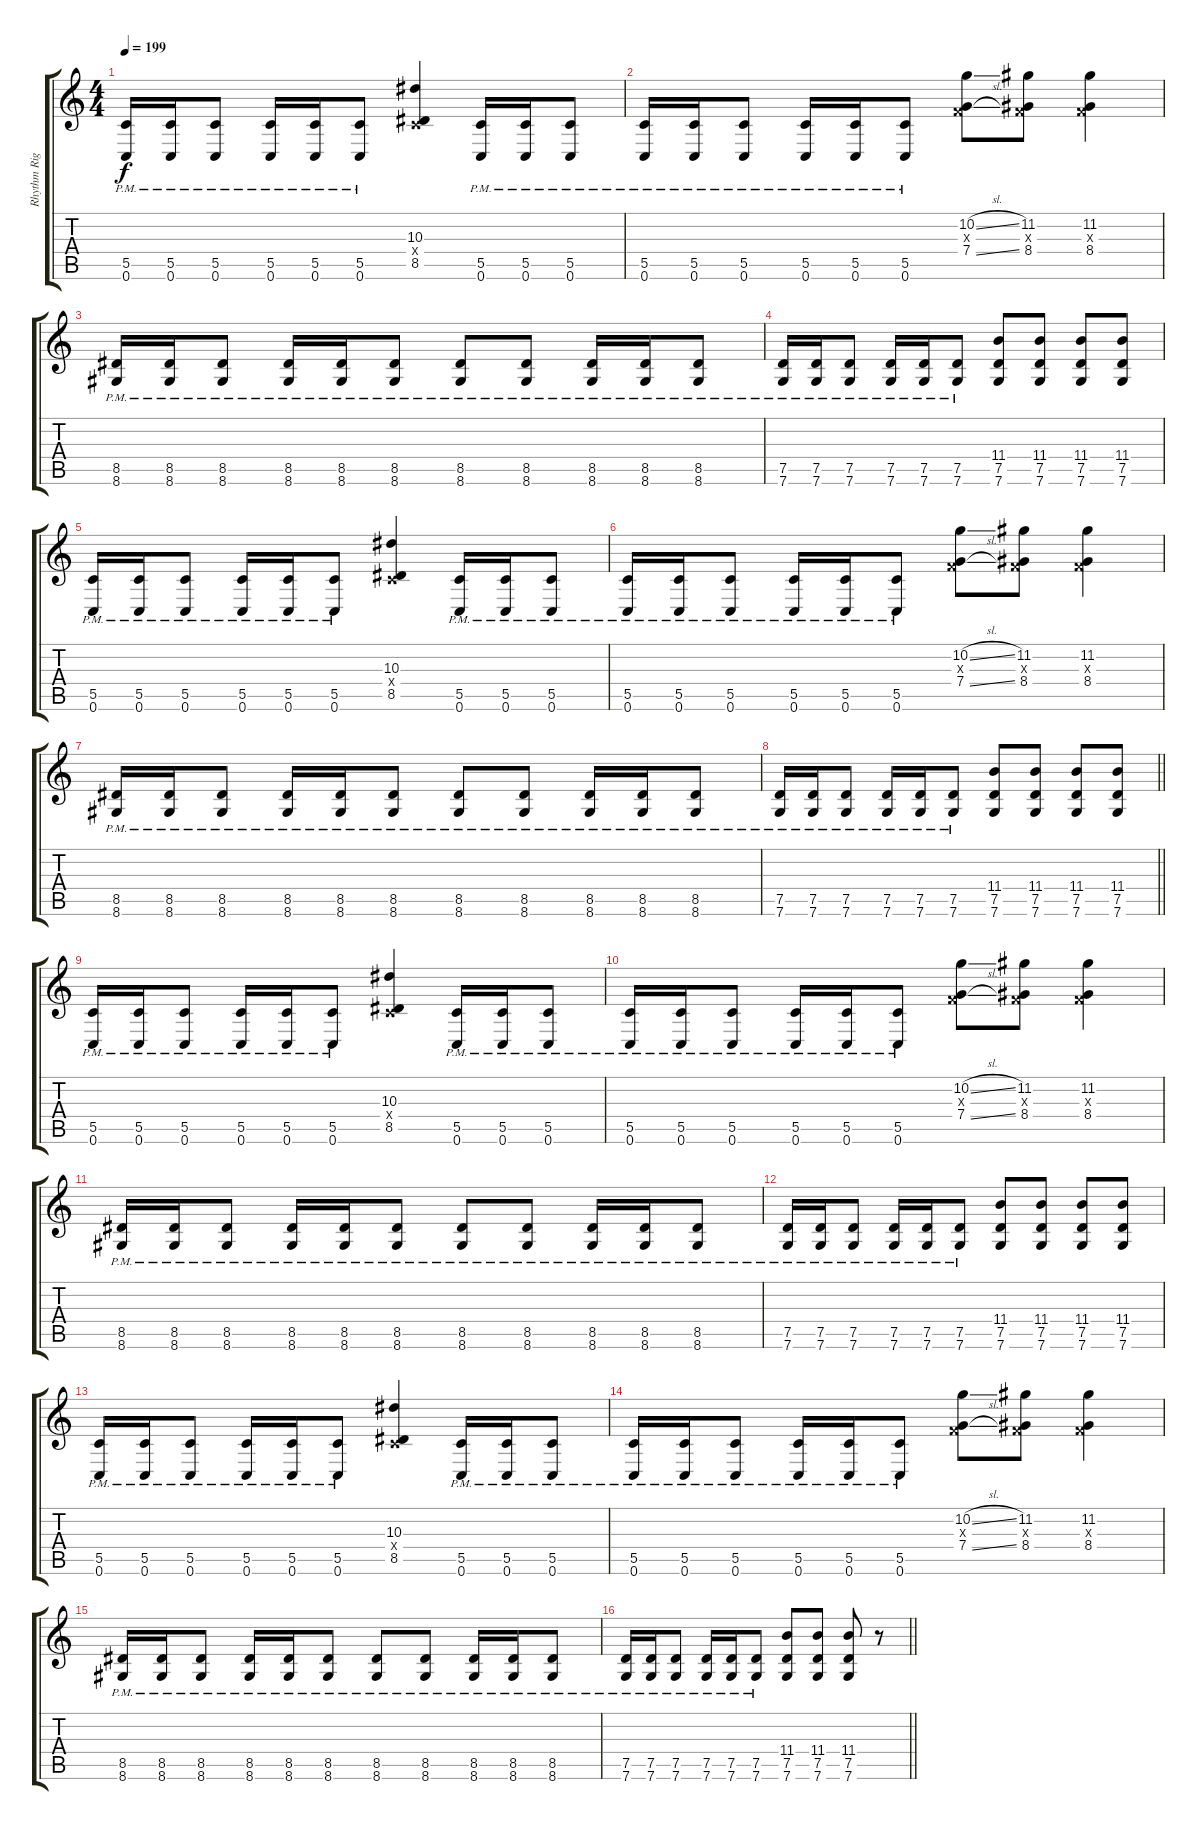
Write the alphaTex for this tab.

\track ("Rhythm Right" "Rhythm Rig") {instrument distortionguitar}
\staff {score tabs}
\tuning (D4 A3 F3 C3 G2 C2) {hide}
\ts (4 4)
\section ("" "")
\tempo 199
\clef g2
\ks c
(5.5{pm} 0.6{pm}).16{dy f} (5.5{pm} 0.6{pm}).16 (5.5{pm} 0.6{pm}).8 (5.5{pm} 0.6{pm}).16 (5.5{pm} 0.6{pm}).16 (5.5{pm} 0.6{pm}).8 (10.3 0.4{x} 8.5).4 (5.5{pm} 0.6{pm}).16 (5.5{pm} 0.6{pm}).16 (5.5{pm} 0.6{pm}).8 |
(5.5{pm} 0.6{pm}).16 (5.5{pm} 0.6{pm}).16 (5.5{pm} 0.6{pm}).8 (5.5{pm} 0.6{pm}).16 (5.5{pm} 0.6{pm}).16 (5.5{pm} 0.6{pm}).8 (10.2{sl} 0.3{x} 7.4{sl}).8 (11.2 0.3{x} 8.4).8 (11.2 0.3{x} 8.4).4 |
(8.5{pm} 8.6{pm}).16 (8.5{pm} 8.6{pm}).16 (8.5{pm} 8.6{pm}).8 (8.5{pm} 8.6{pm}).16 (8.5{pm} 8.6{pm}).16 (8.5{pm} 8.6{pm}).8 (8.5{pm} 8.6{pm}).8 (8.5{pm} 8.6{pm}).8 (8.5{pm} 8.6{pm}).16 (8.5{pm} 8.6{pm}).16 (8.5{pm} 8.6{pm}).8 |
(7.5{pm} 7.6{pm}).16 (7.5{pm} 7.6{pm}).16 (7.5{pm} 7.6{pm}).8 (7.5{pm} 7.6{pm}).16 (7.5{pm} 7.6{pm}).16 (7.5{pm} 7.6{pm}).8 (11.4 7.5 7.6).8 (11.4 7.5 7.6).8 (11.4 7.5 7.6).8 (11.4 7.5 7.6).8 |
(5.5{pm} 0.6{pm}).16 (5.5{pm} 0.6{pm}).16 (5.5{pm} 0.6{pm}).8 (5.5{pm} 0.6{pm}).16 (5.5{pm} 0.6{pm}).16 (5.5{pm} 0.6{pm}).8 (10.3 0.4{x} 8.5).4 (5.5{pm} 0.6{pm}).16 (5.5{pm} 0.6{pm}).16 (5.5{pm} 0.6{pm}).8 |
(5.5{pm} 0.6{pm}).16 (5.5{pm} 0.6{pm}).16 (5.5{pm} 0.6{pm}).8 (5.5{pm} 0.6{pm}).16 (5.5{pm} 0.6{pm}).16 (5.5{pm} 0.6{pm}).8 (10.2{sl} 0.3{x} 7.4{sl}).8 (11.2 0.3{x} 8.4).8 (11.2 0.3{x} 8.4).4 |
(8.5{pm} 8.6{pm}).16 (8.5{pm} 8.6{pm}).16 (8.5{pm} 8.6{pm}).8 (8.5{pm} 8.6{pm}).16 (8.5{pm} 8.6{pm}).16 (8.5{pm} 8.6{pm}).8 (8.5{pm} 8.6{pm}).8 (8.5{pm} 8.6{pm}).8 (8.5{pm} 8.6{pm}).16 (8.5{pm} 8.6{pm}).16 (8.5{pm} 8.6{pm}).8 |
\barLineRight lightlight
(7.5{pm} 7.6{pm}).16 (7.5{pm} 7.6{pm}).16 (7.5{pm} 7.6{pm}).8 (7.5{pm} 7.6{pm}).16 (7.5{pm} 7.6{pm}).16 (7.5{pm} 7.6{pm}).8 (11.4 7.5 7.6).8 (11.4 7.5 7.6).8 (11.4 7.5 7.6).8 (11.4 7.5 7.6).8 |
\section ("" "")
(5.5{pm} 0.6{pm}).16 (5.5{pm} 0.6{pm}).16 (5.5{pm} 0.6{pm}).8 (5.5{pm} 0.6{pm}).16 (5.5{pm} 0.6{pm}).16 (5.5{pm} 0.6{pm}).8 (10.3 0.4{x} 8.5).4 (5.5{pm} 0.6{pm}).16 (5.5{pm} 0.6{pm}).16 (5.5{pm} 0.6{pm}).8 |
(5.5{pm} 0.6{pm}).16 (5.5{pm} 0.6{pm}).16 (5.5{pm} 0.6{pm}).8 (5.5{pm} 0.6{pm}).16 (5.5{pm} 0.6{pm}).16 (5.5{pm} 0.6{pm}).8 (10.2{sl} 0.3{x} 7.4{sl}).8 (11.2 0.3{x} 8.4).8 (11.2 0.3{x} 8.4).4 |
(8.5{pm} 8.6{pm}).16 (8.5{pm} 8.6{pm}).16 (8.5{pm} 8.6{pm}).8 (8.5{pm} 8.6{pm}).16 (8.5{pm} 8.6{pm}).16 (8.5{pm} 8.6{pm}).8 (8.5{pm} 8.6{pm}).8 (8.5{pm} 8.6{pm}).8 (8.5{pm} 8.6{pm}).16 (8.5{pm} 8.6{pm}).16 (8.5{pm} 8.6{pm}).8 |
(7.5{pm} 7.6{pm}).16 (7.5{pm} 7.6{pm}).16 (7.5{pm} 7.6{pm}).8 (7.5{pm} 7.6{pm}).16 (7.5{pm} 7.6{pm}).16 (7.5{pm} 7.6{pm}).8 (11.4 7.5 7.6).8 (11.4 7.5 7.6).8 (11.4 7.5 7.6).8 (11.4 7.5 7.6).8 |
(5.5{pm} 0.6{pm}).16 (5.5{pm} 0.6{pm}).16 (5.5{pm} 0.6{pm}).8 (5.5{pm} 0.6{pm}).16 (5.5{pm} 0.6{pm}).16 (5.5{pm} 0.6{pm}).8 (10.3 0.4{x} 8.5).4 (5.5{pm} 0.6{pm}).16 (5.5{pm} 0.6{pm}).16 (5.5{pm} 0.6{pm}).8 |
(5.5{pm} 0.6{pm}).16 (5.5{pm} 0.6{pm}).16 (5.5{pm} 0.6{pm}).8 (5.5{pm} 0.6{pm}).16 (5.5{pm} 0.6{pm}).16 (5.5{pm} 0.6{pm}).8 (10.2{sl} 0.3{x} 7.4{sl}).8 (11.2 0.3{x} 8.4).8 (11.2 0.3{x} 8.4).4 |
(8.5{pm} 8.6{pm}).16 (8.5{pm} 8.6{pm}).16 (8.5{pm} 8.6{pm}).8 (8.5{pm} 8.6{pm}).16 (8.5{pm} 8.6{pm}).16 (8.5{pm} 8.6{pm}).8 (8.5{pm} 8.6{pm}).8 (8.5{pm} 8.6{pm}).8 (8.5{pm} 8.6{pm}).16 (8.5{pm} 8.6{pm}).16 (8.5{pm} 8.6{pm}).8 |
\barLineRight lightlight
(7.5{pm} 7.6{pm}).16 (7.5{pm} 7.6{pm}).16 (7.5{pm} 7.6{pm}).8 (7.5{pm} 7.6{pm}).16 (7.5{pm} 7.6{pm}).16 (7.5{pm} 7.6{pm}).8 (11.4 7.5 7.6).8 (11.4 7.5 7.6).8 (11.4 7.5 7.6).8 r.8
